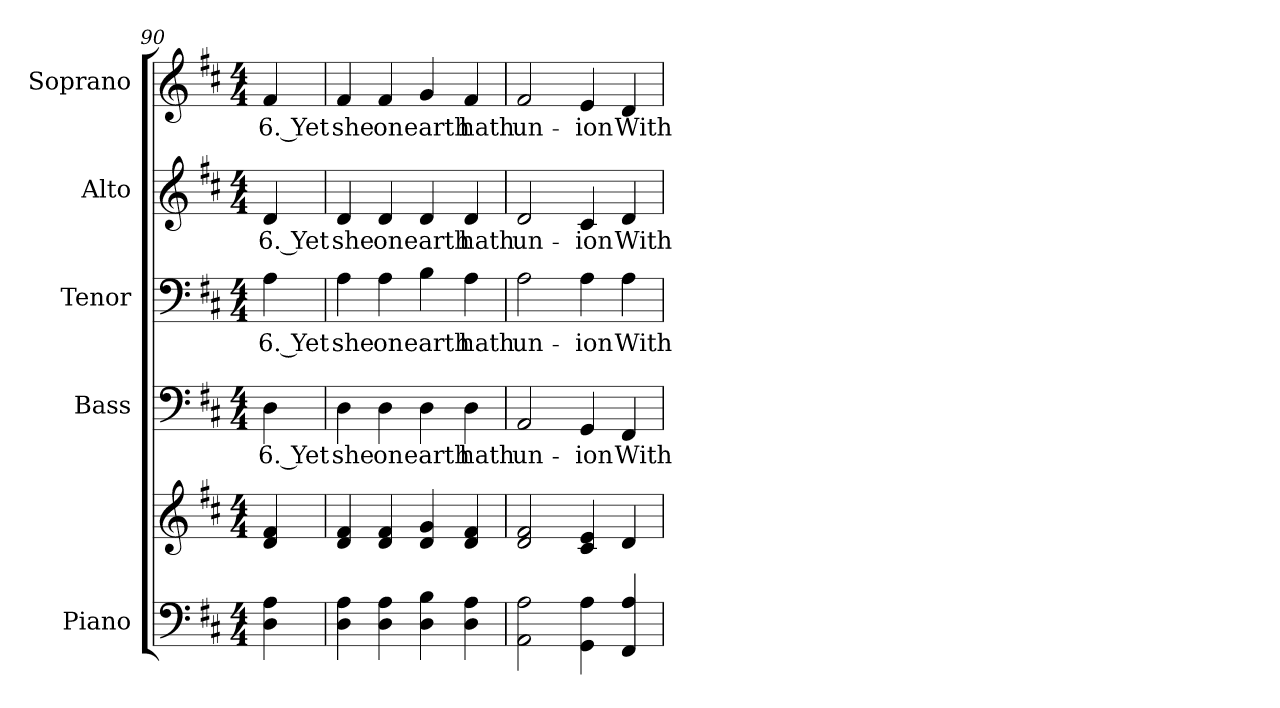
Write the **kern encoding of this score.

**kern	**kern	**kern	**text	**kern	**text	**kern	**text	**kern	**text
*part5	*part5	*part4	*part4	*part3	*part3	*part2	*part2	*part1	*part1
*staff6	*staff5	*staff4	*staff4	*staff3	*staff3	*staff2	*staff2	*staff1	*staff1
*I"Piano	*	*I"Bass	*	*I"Tenor	*	*I"Alto	*	*I"Soprano	*
*I'Pno.	*	*I'B.	*	*I'T.	*	*I'A.	*	*I'S.	*
*clefF4	*clefG2	*clefF4	*	*clefF4	*	*clefG2	*	*clefG2	*
*k[f#c#]	*k[f#c#]	*k[f#c#]	*	*k[f#c#]	*	*k[f#c#]	*	*k[f#c#]	*
*D:	*D:	*D:	*	*D:	*	*D:	*	*D:	*
*M4/4	*M4/4	*M4/4	*	*M4/4	*	*M4/4	*	*M4/4	*
=90	=90	=90	=90	=90	=90	=90	=90	=90	=90
!	!	!	!LO:LY:b:color=#000000	!	!	!	!	!	!
!	!	!	!	!	!LO:LY:b:color=#000000	!	!	!	!
!	!	!	!	!	!	!	!LO:LY:b:color=#000000	!	!
!	!	!	!	!	!	!	!	!	!LO:LY:b:color=#000000
4Di\ 4Ai	4di/ 4f#i	4Di\	6. Yet	4Ai\	6. Yet	4di/	6. Yet	4f#i/	6. Yet
=91	=91	=91	=91	=91	=91	=91	=91	=91	=91
!	!	!	!LO:LY:b:color=#000000	!	!	!	!	!	!
!	!	!	!	!	!LO:LY:b:color=#000000	!	!	!	!
!	!	!	!	!	!	!	!LO:LY:b:color=#000000	!	!
!	!	!	!	!	!	!	!	!	!LO:LY:b:color=#000000
4Di\ 4Ai	4di/ 4f#i	4Di\	she	4Ai\	she	4di/	she	4f#i/	she
!	!	!	!LO:LY:b:color=#000000	!	!	!	!	!	!
!	!	!	!	!	!LO:LY:b:color=#000000	!	!	!	!
!	!	!	!	!	!	!	!LO:LY:b:color=#000000	!	!
!	!	!	!	!	!	!	!	!	!LO:LY:b:color=#000000
4Di\ 4Ai	4di/ 4f#i	4Di\	on	4Ai\	on	4di/	on	4f#i/	on
!	!	!	!LO:LY:b:color=#000000	!	!	!	!	!	!
!	!	!	!	!	!LO:LY:b:color=#000000	!	!	!	!
!	!	!	!	!	!	!	!LO:LY:b:color=#000000	!	!
!	!	!	!	!	!	!	!	!	!LO:LY:b:color=#000000
4Di\ 4Bi	4di/ 4gi	4Di\	earth	4Bi\	earth	4di/	earth	4gi/	earth
!	!	!	!LO:LY:b:color=#000000	!	!	!	!	!	!
!	!	!	!	!	!LO:LY:b:color=#000000	!	!	!	!
!	!	!	!	!	!	!	!LO:LY:b:color=#000000	!	!
!	!	!	!	!	!	!	!	!	!LO:LY:b:color=#000000
4Di\ 4Ai	4di/ 4f#i	4Di\	hath	4Ai\	hath	4di/	hath	4f#i/	hath
!!LO:PB:g=z
=92	=92	=92	=92	=92	=92	=92	=92	=92	=92
!	!	!	!LO:LY:b:color=#000000	!	!	!	!	!	!
!	!	!	!	!	!LO:LY:b:color=#000000	!	!	!	!
!	!	!	!	!	!	!	!LO:LY:b:color=#000000	!	!
!	!	!	!	!	!	!	!	!	!LO:LY:b:color=#000000
2AAi\ 2Ai	2di/ 2f#i	2AAi/	un-	2Ai\	un-	2di/	un-	2f#i/	un-
!	!	!	!LO:LY:b:color=#000000	!	!	!	!	!	!
!	!	!	!	!	!LO:LY:b:color=#000000	!	!	!	!
!	!	!	!	!	!	!	!LO:LY:b:color=#000000	!	!
!	!	!	!	!	!	!	!	!	!LO:LY:b:color=#000000
4GGi\ 4Ai	4c#i/ 4ei	4GGi/	-ion	4Ai\	-ion	4c#i/	-ion	4ei/	-ion
!	!	!	!LO:LY:b:color=#000000	!	!	!	!	!	!
!	!	!	!	!	!LO:LY:b:color=#000000	!	!	!	!
!	!	!	!	!	!	!	!LO:LY:b:color=#000000	!	!
!	!	!	!	!	!	!	!	!	!LO:LY:b:color=#000000
4FF#i/ 4Ai	4di/	4FF#i/	With	4Ai\	With	4di/	With	4di/	With
=	=	=	=	=	=	=	=	=	=
*-	*-	*-	*-	*-	*-	*-	*-	*-	*-
